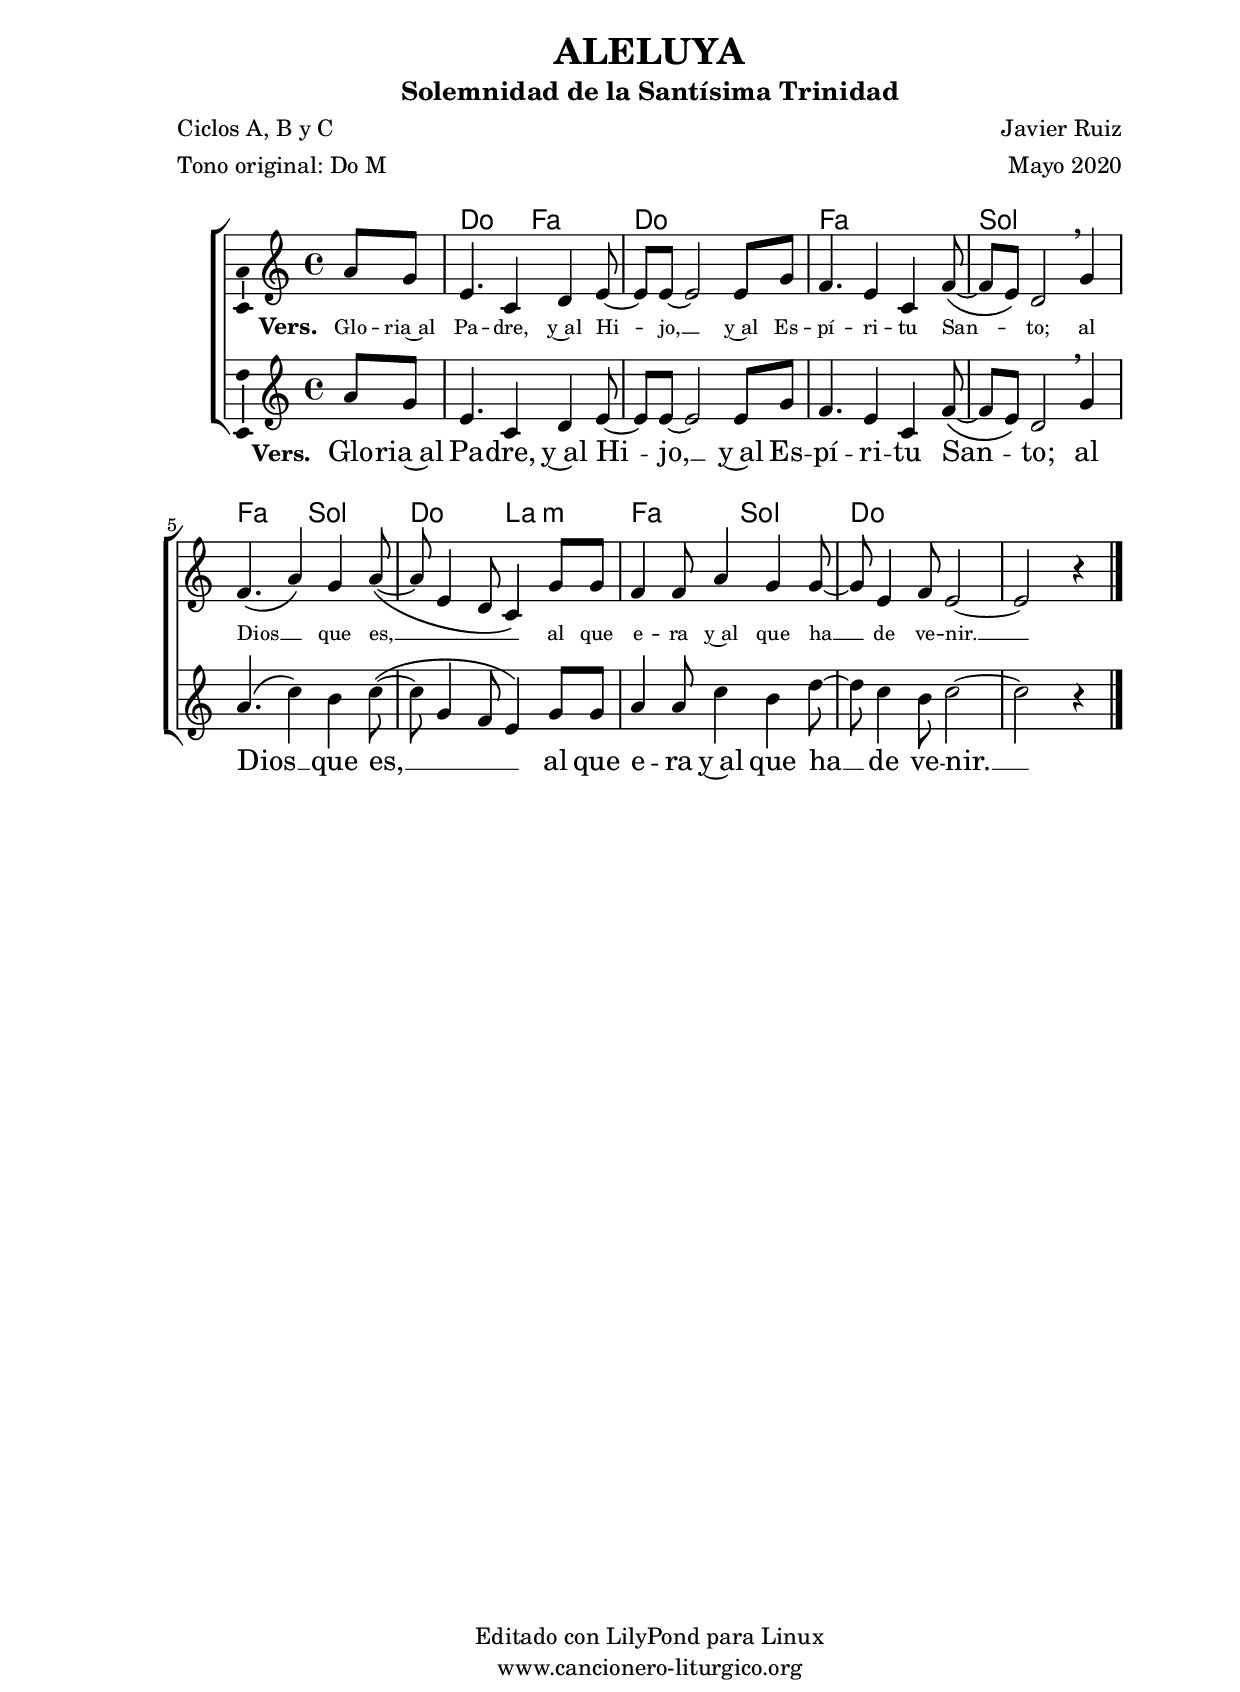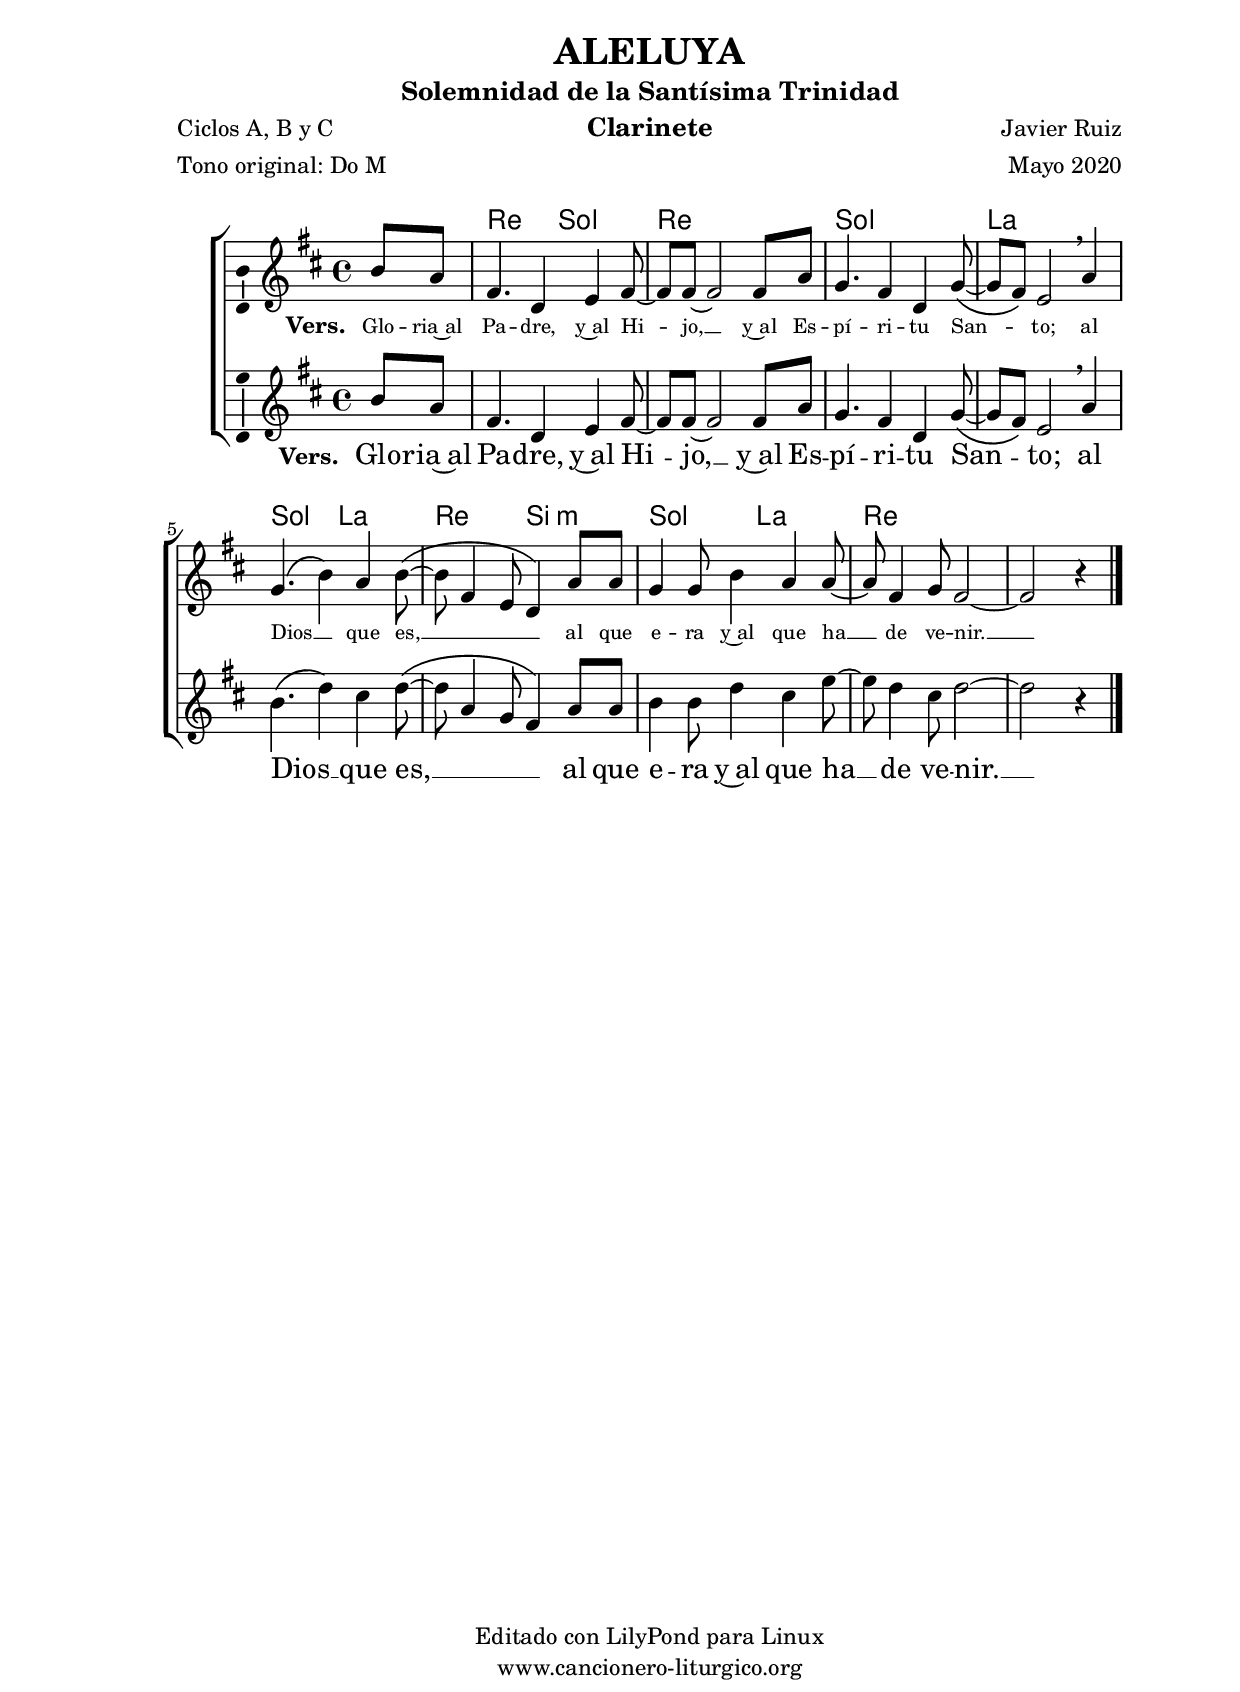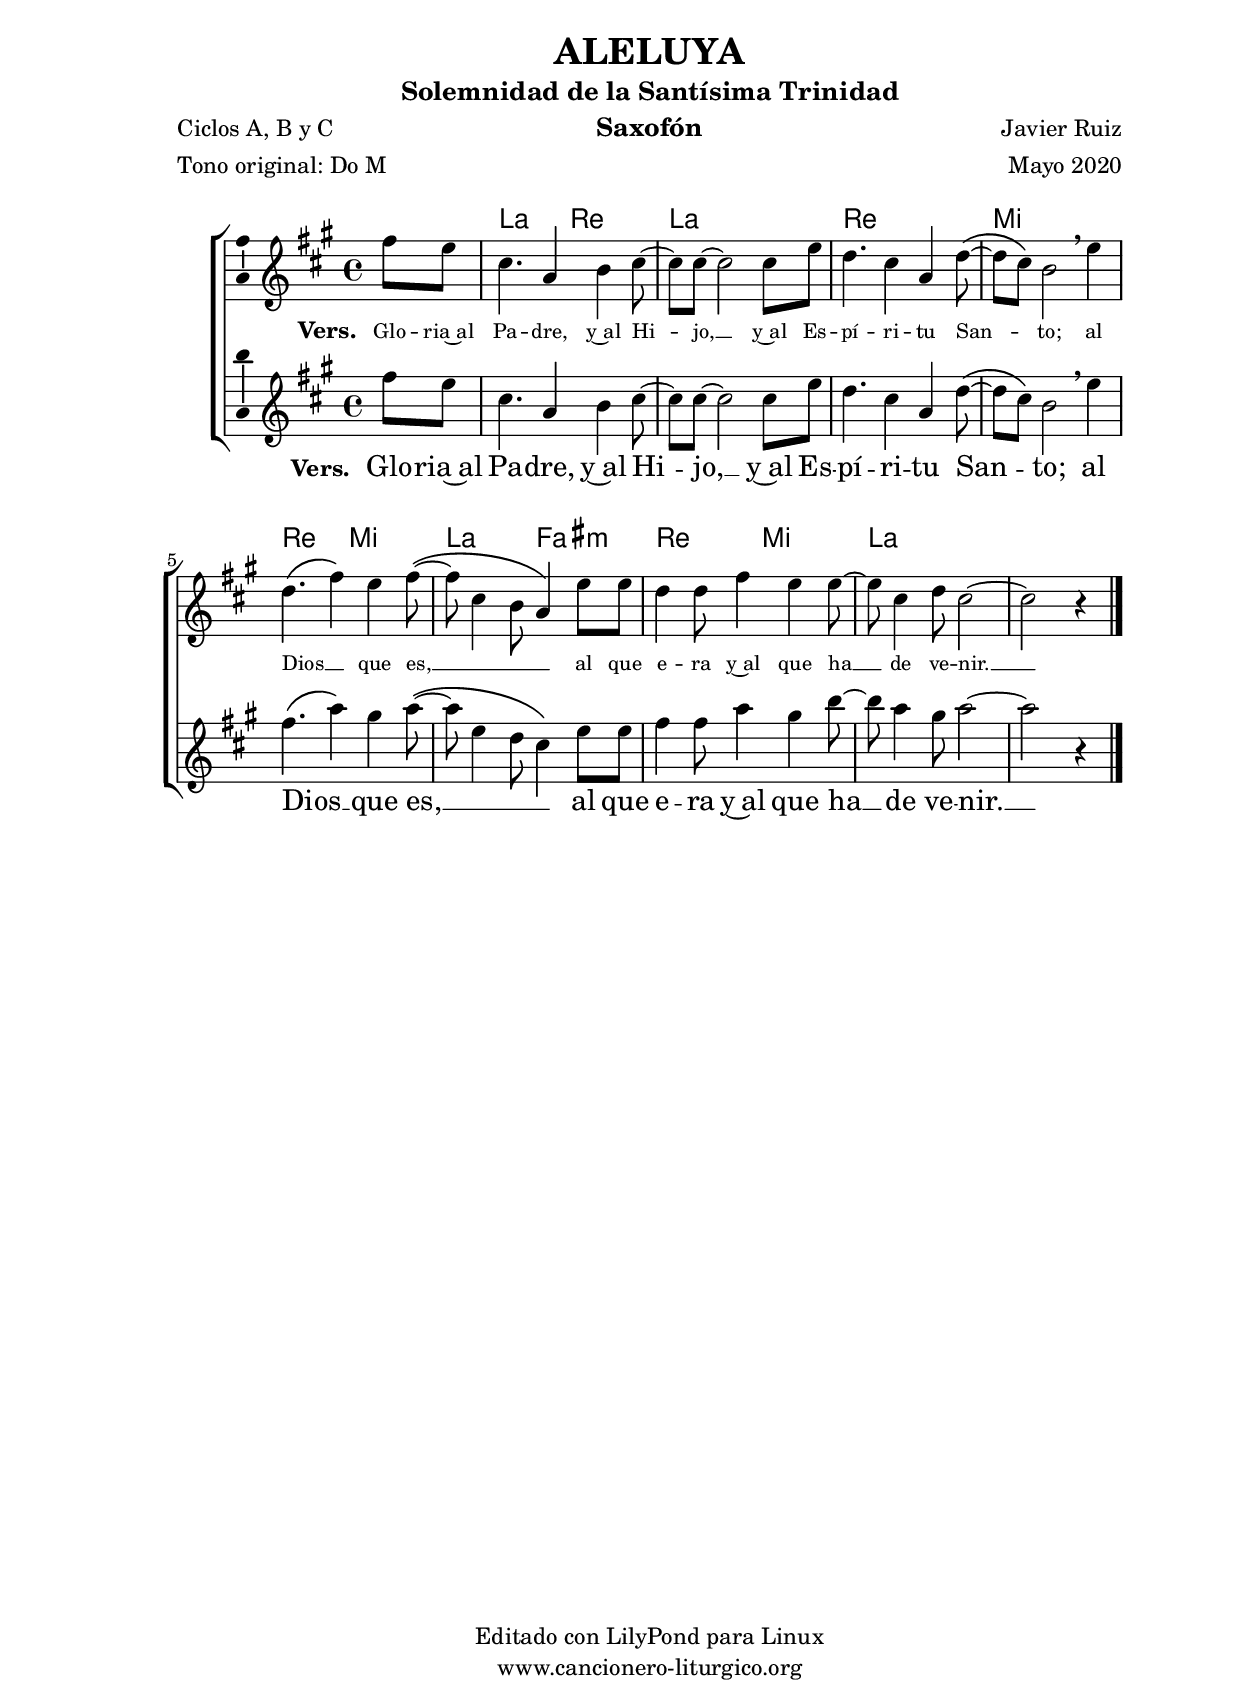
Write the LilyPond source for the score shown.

%
%para convertir .midi en .wav:
%timidity filename.midi -Ow -o finename.wav
%
%
%Para convertir de .wav a .mp3:
%lame -h -m j filename.wav
%
%
%para escuchar el midi:
%timidity nombrefichero.midi
%


%versión de lilypond para la que se ha escrito esta partitura:
\version "2.16.0"

	%Tamaño papel
	#(set-default-paper-size "a4")
	%Tamaño partitura
	#(set-global-staff-size 20)
	%No responde al pulsar sobre una nota
	#(ly:set-option 'point-and-click #f)

%parámetros del encabezamiento:
\header {
	title = "ALELUYA"
	subtitle = "Solemnidad de la Santísima Trinidad"
	composer = "Javier Ruiz"
	poet = "Ciclos A, B y C"
	meter = "Tono original: Do M"
	arranger = "Mayo 2020"
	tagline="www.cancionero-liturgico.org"
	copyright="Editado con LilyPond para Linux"
	}

%parámetros asociados al papel:
\paper  {
	oddHeaderMarkup = \markup {\fill-line { \on-the-fly #not-first-page \fromproperty #'header:title \on-the-fly #not-first-page \fromproperty #'header:composer }}
	evenHeaderMarkup = \markup {\fill-line { \fromproperty #'header:composer \fromproperty #'header:title }}
	#(set-paper-size "a4")
	print-page-number = ##f
	first-page-number = 1
	print-first-page-number = ##f
%	head-separation = 3.0 \cm
	top-margin = 1.5 \cm
%	top-margin = 2.0 \cm
%%%	bottom-margin = 0.5\cm
	bottom-margin = 0.2\cm
	left-margin = 3.0 \cm
	line-width = 16.0 \cm 
	indent = 8\mm
	interscoreline = 2.\mm
	between-system-space = 15\mm
%	para que las partituras no llenen la hoja:
	ragged-bottom = ##t
%	idem para la última hoja:
	ragged-last-bottom = ##f
%	para que las partituras llenen el ancho del papel:
	ragged-last = ##f
	after-title-space = 2.5 \cm
%page-count=2
system-count=2

	%Flexible Vertical Spacing
%	markup-markup-spacing =
%	#'((basic-distance . 15) (minimum-distance . 15) (padding . 3))
	markup-system-spacing =
	#'((basic-distance . 15) (minimum-distance . 15) (padding . 3))
	system-system-spacing =
	#'((basic-distance . 15) (minimum-distance . 15) (padding . 3))
	score-system-spacing =
	#'((basic-distance . 15) (minimum-distance . 15) (padding . 5))
%	top-system-spacing = % header
%	#'((basic-distance . 8) (minimum-distance . 0) (padding . 0))
%	top-markup-spacing =
%	#'((basic-distance . 20) (minimum-distance . 20) (padding . 0))
	last-bottom-spacing = % footer
	#'((basic-distance . 5) (minimum-distance . 5) (padding . 0))
%	score-markup-spacing =
%	#'((basic-distance . 16) (minimum-distance . 13) (padding . 0))

	}


%parámetros que afectan a toda la partitura:
global =  {
	%clave de sol (G):
	\clef G
	%armadura:
%	\transpose c ees
	\key c \major
	\tempo 4=110
	\set Score.tempoHideNote = ##t
	}


acordes = {
	\italianChords
	\chordmode {
%	\transpose c ees
{

s4
c2 f c c f f g g
f2 g c a:m f g c c c2

	}
	}
}


melodiatrompeta = 
%	\transpose c ees
{

	\relative c''{
	\time 4/4

\partial4
r4
r1
r8 e4 <d f>8 <e g>2
r1
r8 g4 <f a>8 <g b>2
r1
r8 c,4 <b d>8 <c e>2
r1
r8 g'4 <e a>8 <c g'>2~
<c g'>2 r4

}
	\bar "|."
	}


melodiatres = 
%	\transpose c ees
{

	\relative c'{
	\time 4/4

\partial4
a'8 g
e4. c4 d4 e8~
e8 e~e2 e8 g
f4. e4 c4 f8~
\(f8 e\) d2 \breathe g4
f4. \(a4\) g a8~
\(a8 e4 d8 c4\) g'8 g
f4 f8 a4 g g8~
g8 e4 f8 e2~
e2 r4 %s4

}

	\bar "|."
	}


melodiabajo = 
%	\transpose c ees
{

	%clave de fa (F):
	\clef F

	\relative c{
	\time 4/4

\partial4
r4
c4. c8 f4. f8
c4. c8 c2
f4. f8 d4. d8
g4. g8 g2
f4. f8 g4. g8
c,4. c8 a4. a8
f'4. f8 g4. g8
c,4. c8 c2~
c2 r4 %s4

}

	\bar "|."
	}


melodia = 
%	\transpose c ees
{

	\relative c'{
	\time 4/4

\partial4
a'8 g
e4. c4 d4 e8~
e8 e~e2 e8 g
f4. e4 c4 f8~
\(f8 e\) d2 \breathe g4
a4. \(c4\) b c8~
\(c8 g4 f8 e4\) g8 g
a4 a8 c4 b d8~
d8 c4 b8 c2~
c2 r4 %s4

}

	\bar "|."
	}


texto = \lyricmode {
\set stanza =#"Vers. "
Glo -- ria~al Pa -- dre, y~al Hi -- jo, __
y~al Es -- pí -- ri -- tu San -- _ to;
al Dios __ _ que es, __ _ _ _
al que e -- ra y~al que ha __ de ve -- nir. __
	}

textotres = \lyricmode {
\override LyricText #'font-size = #-1
\set stanza =#"Vers. "
Glo -- ria~al Pa -- dre, y~al Hi -- jo, __
y~al Es -- pí -- ri -- tu San -- _ to;
al Dios __ _ que es, __ _ _ _
al que e -- ra y~al que ha __ de ve -- nir. __
	}


acordesStaff = \context ChordNames = acordesStaff <<
	\set chordChanges = ##t
	\acordes
	>>

voztrompetaStaff = \context Voice = voztrompetaStaff
<<
	\override Staff.StaffSymbol #'staff-space = #(magstep -0.35)
	\set Staff.midiInstrument = #"trumpet"
	\set Staff.midiMinimumVolume = #0.6
	\set Staff.midiMaximumVolume = #0.8
	\global
	\melodiatrompeta
	>>

voztresStaff = \context Voice = voztresStaff
\with {\consists "Ambitus_engraver"}
<<
%	\override Staff.StaffSymbol #'staff-space = #(magstep -0.35)
	\set Staff.midiInstrument = #"violin"
	\set Staff.midiMinimumVolume = #0.6
	\set Staff.midiMaximumVolume = #0.8
	\global
	\relative c' \melodiatres
	>>

vozStaff = \context Voice = vozStaff
\with {\consists "Ambitus_engraver"}
<<
%	\set Staff.instrumentName = ""
%	\set Staff.shortInstrumentName = ""
%	\set Staff.midiInstrument = #"clarinet"
%	\set Staff.midiInstrument = #"cello"
	\set Staff.midiInstrument = #"flute"
%	\set Staff.midiInstrument = #"electric guitar (jazz)"
%	\set Staff.midiInstrument = #"english horn"
%	\set Staff.midiInstrument = #"violin"
%	\set Staff.midiInstrument = #"glockenspiel"
	\set Staff.midiMinimumVolume = #0.8
	\set Staff.midiMaximumVolume = #1.0
	\global
	\melodia
	>>

vozbajoStaff = \context Voice = vozbajoStaff
<<
	\override Staff.StaffSymbol #'staff-space = #(magstep -0.35)
	\set Staff.midiInstrument = #"english horn"
	\set Staff.midiMinimumVolume = #0.6
	\set Staff.midiMaximumVolume = #0.8
	\global
	\melodiabajo
	>>

textoStaff = \context Lyrics = textoStaff <<
	\lyricsto vozStaff \texto
	>>

textotresStaff = \context Lyrics = textotresStaff <<
	\lyricsto voztresStaff \textotres
	>>


\book {
	\score {
		<<
		\context ChoirStaff {
%			\override StaffGroup.SystemStartBracket #'collapse-height = #1
%			\override Score.SystemStartBar #'collapse-height = #1
			<<
			\acordesStaff
%			\voztrompetaStaff
			\voztresStaff
			\textotresStaff
			\vozStaff
			\textoStaff
%			\vozbajoStaff
			>>
			}
		>>
		\layout {
	    		\context {
				\Lyrics
				\override LyricText #'font-size = #2
				}
	   		 \context {
				\Score
				\override StaffSymbol #'staff-space = #(magstep +3)
				}
			}
		}
	\score {
		\unfoldRepeats
		<<
		\context ChoirStaff {
			<<
			\acordesStaff
			\voztrompetaStaff
			\voztresStaff
			\vozStaff
			\vozbajoStaff
			>>
			}
		>>
		\midi {
	  		\context {
	  			\Score
				tempoWholesPerMinute = #(ly:make-moment 70 4)
				}
			}
		}
	}


%Partitura para clarinete
#(define output-suffix "C")
\book {
	\header{
		instrument = "Clarinete"
		}
	\score {
		<<
		\context ChoirStaff {
%			\override StaffGroup.SystemStartBracket #'collapse-height = #1
%			\override Score.SystemStartBar #'collapse-height = #1
\transpose c d
			<<
			\acordesStaff
%			\voztrompetaStaff
			\voztresStaff
			\textotresStaff
			\vozStaff
			\textoStaff
%			\vozbajoStaff
			>>
			}
		>>
		\layout {
	    		\context {
				\Lyrics
				\override LyricText #'font-size = #2
				}
	   		 \context {
				\Score
				\override StaffSymbol #'staff-space = #(magstep +3)
				}
			}
		}
	}


%Partitura para saxofón
#(define output-suffix "S")
\book {
	\header{
		instrument = "Saxofón"
		}
	\score {
		<<
		\context ChoirStaff {
%			\override StaffGroup.SystemStartBracket #'collapse-height = #1
%			\override Score.SystemStartBar #'collapse-height = #1
\transpose c a
			<<
			\acordesStaff
%			\voztrompetaStaff
			\voztresStaff
			\textotresStaff
			\vozStaff
			\textoStaff
%			\vozbajoStaff
			>>
			}
		>>
		\layout {
	    		\context {
				\Lyrics
				\override LyricText #'font-size = #2
				}
	   		 \context {
				\Score
				\override StaffSymbol #'staff-space = #(magstep +3)
				}
			}
		}
	}


